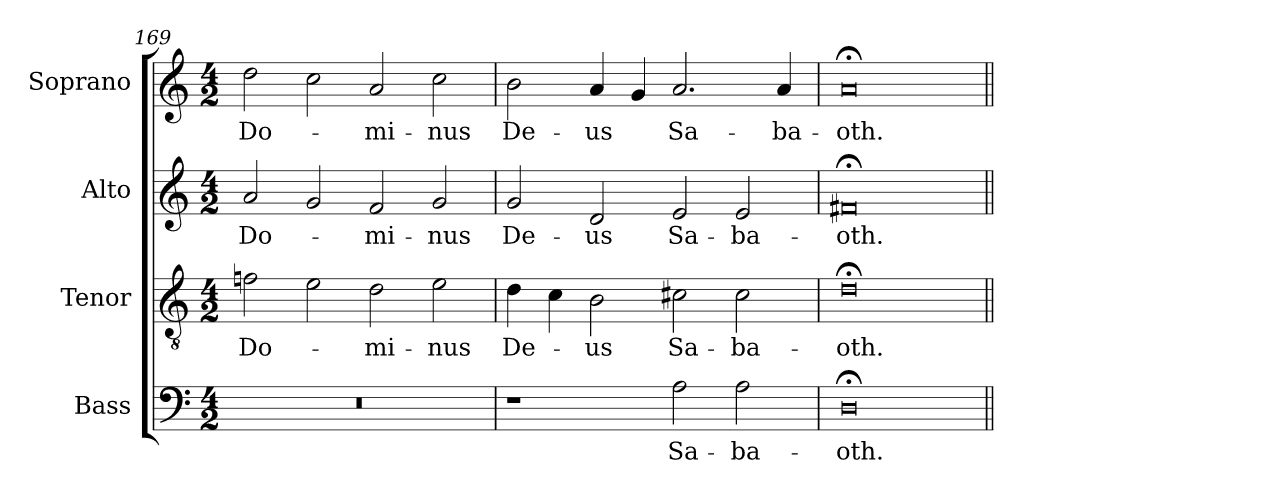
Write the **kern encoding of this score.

**kern	**text	**kern	**text	**kern	**text	**kern	**text
*part4	*part4	*part3	*part3	*part2	*part2	*part1	*part1
*staff4	*staff4	*staff3	*staff3	*staff2	*staff2	*staff1	*staff1
*I"Bass	*	*I"Tenor	*	*I"Alto	*	*I"Soprano	*
*clefF4	*	*clefGv2	*	*clefG2	*	*clefG2	*
*k[]	*	*k[]	*	*k[]	*	*k[]	*
*C:	*	*C:	*	*C:	*	*C:	*
*M4/2	*	*M4/2	*	*M4/2	*	*M4/2	*
=169	=169	=169	=169	=169	=169	=169	=169
0r	.	2fn\	Do-	2a/	Do-	2dd\	Do-
.	.	2e\	.	2g/	.	2cc\	.
.	.	2d\	-mi-	2f/	-mi-	2a/	-mi-
.	.	2e\	-nus	2g/	-nus	2cc\	-nus
=170	=170	=170	=170	=170	=170	=170	=170
1r	.	4d\	De-	2g/	De-	2b\	De-
.	.	4c\	.	.	.	.	.
.	.	2B\	-us	2d/	-us	4a/	-us
.	.	.	.	.	.	4g/	.
2A\	Sa-	2c#X\	Sa-	2e/	Sa-	2.a/	Sa-
2A\	-ba-	2c#\	-ba-	2e/	-ba-	.	.
.	.	.	.	.	.	4a/	-ba-
=171	=171	=171	=171	=171	=171	=171	=171
0D;<	-oth.	0d;<	-oth.	0f#X;<	-oth.	0a;<	-oth.
=||	=||	=||	=||	=||	=||	=||	=||
*-	*-	*-	*-	*-	*-	*-	*-
